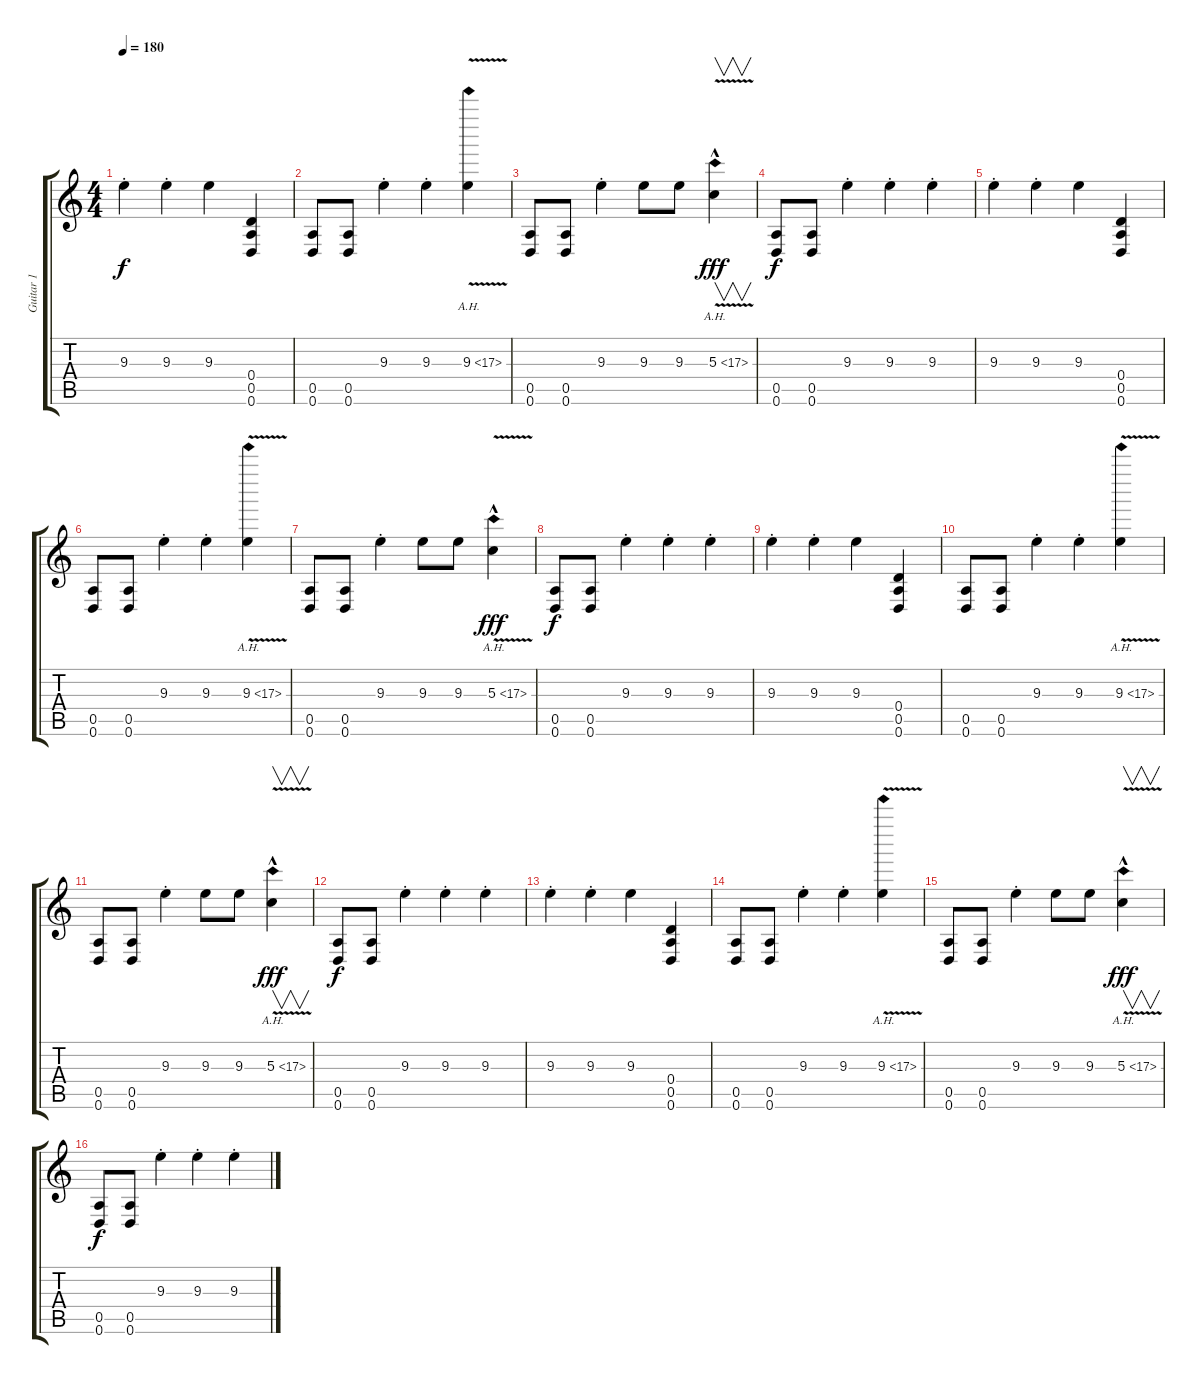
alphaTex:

\track ("Guitar 1" "Guitar 1") {instrument distortionguitar}
\staff {score tabs}
\tuning (E4 B3 G3 D3 A2 D2) {hide}
\ts (4 4)
\tempo 180
\clef g2
\ks c
9.3{st}.4{dy f} 9.3{st}.4 9.3.4 (0.4 0.5 0.6).4 |
(0.5 0.6).8 (0.5 0.6).8 9.3{st}.4 9.3{st}.4 9.3{ah 8 v}.4 |
(0.5 0.6).8 (0.5 0.6).8 9.3{st}.4 9.3.8 9.3.8 5.3{ah 12 v hac}.4{v dy fff} |
(0.5 0.6).8{dy f} (0.5 0.6).8 9.3{st}.4 9.3{st}.4 9.3{st}.4 |
9.3{st}.4 9.3{st}.4 9.3.4 (0.4 0.5 0.6).4 |
(0.5 0.6).8 (0.5 0.6).8 9.3{st}.4 9.3{st}.4 9.3{ah 8 v}.4 |
(0.5 0.6).8 (0.5 0.6).8 9.3{st}.4 9.3.8 9.3.8 5.3{ah 12 v hac}.4{dy fff} |
(0.5 0.6).8{dy f} (0.5 0.6).8 9.3{st}.4 9.3{st}.4 9.3{st}.4 |
9.3{st}.4 9.3{st}.4 9.3.4 (0.4 0.5 0.6).4 |
(0.5 0.6).8 (0.5 0.6).8 9.3{st}.4 9.3{st}.4 9.3{ah 8 v}.4 |
(0.5 0.6).8 (0.5 0.6).8 9.3{st}.4 9.3.8 9.3.8 5.3{ah 12 v hac}.4{v dy fff} |
(0.5 0.6).8{dy f} (0.5 0.6).8 9.3{st}.4 9.3{st}.4 9.3{st}.4 |
9.3{st}.4 9.3{st}.4 9.3.4 (0.4 0.5 0.6).4 |
(0.5 0.6).8 (0.5 0.6).8 9.3{st}.4 9.3{st}.4 9.3{ah 8 v}.4 |
(0.5 0.6).8 (0.5 0.6).8 9.3{st}.4 9.3.8 9.3.8 5.3{ah 12 v hac}.4{v dy fff} |
(0.5 0.6).8{dy f} (0.5 0.6).8 9.3{st}.4 9.3{st}.4 9.3{st}.4
